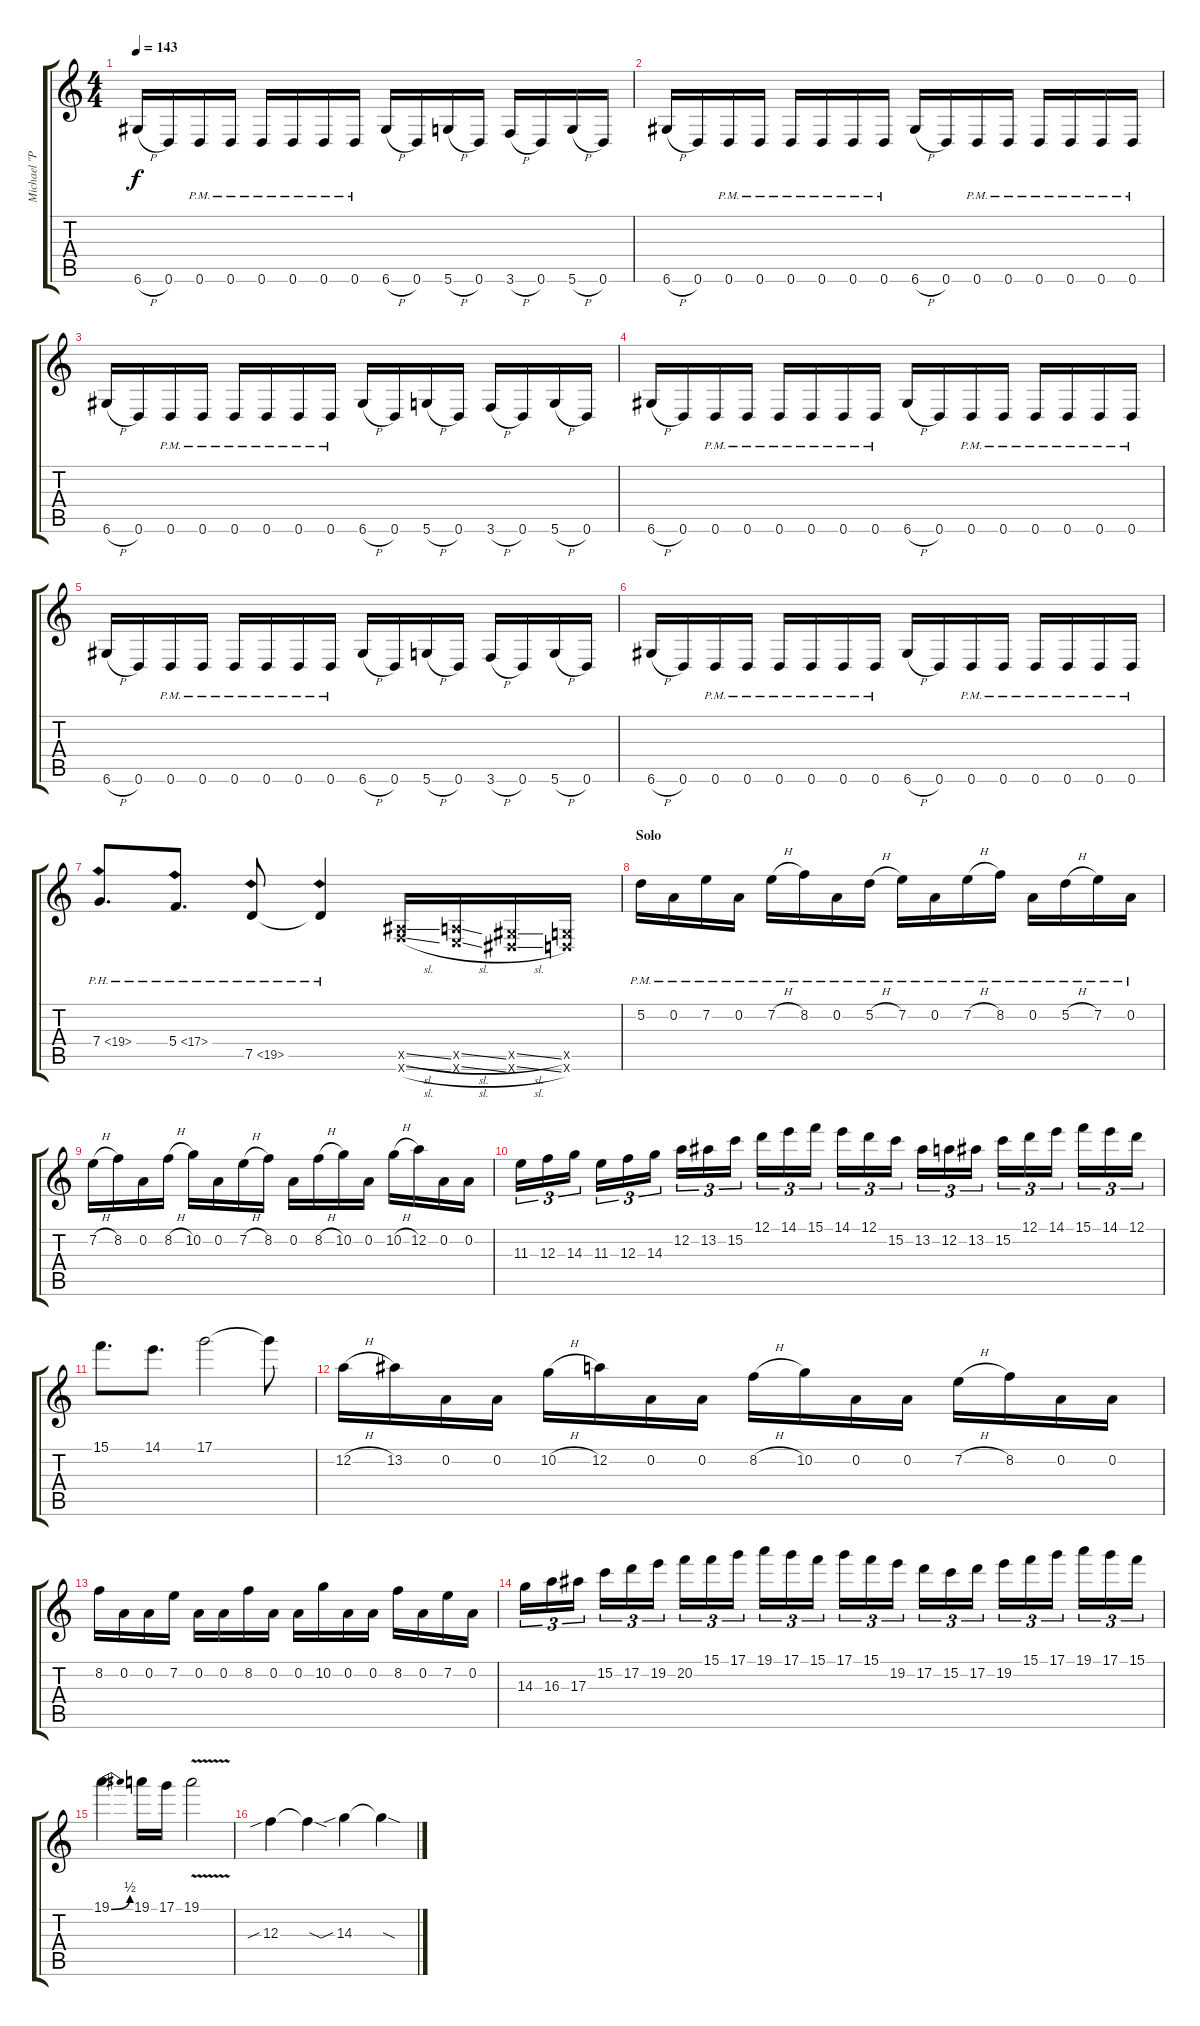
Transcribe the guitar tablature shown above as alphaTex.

\track ("Michael \"Padge\" Paget (Left)" "Michael \"P") {instrument distortionguitar}
\staff {score tabs}
\tuning (D4 A3 F3 C3 G2 D2) {hide}
\ts (4 4)
\tempo 143
\clef g2
\ks c
6.6{h}.16{dy f} 0.6.16 0.6{pm}.16 0.6{pm}.16 0.6{pm}.16 0.6{pm}.16 0.6{pm}.16 0.6{pm}.16 6.6{h}.16 0.6.16 5.6{h}.16 0.6.16 3.6{h}.16 0.6.16 5.6{h}.16 0.6.16 |
6.6{h}.16 0.6.16 0.6{pm}.16 0.6{pm}.16 0.6{pm}.16 0.6{pm}.16 0.6{pm}.16 0.6{pm}.16 6.6{h}.16 0.6.16 0.6{pm}.16 0.6{pm}.16 0.6{pm}.16 0.6{pm}.16 0.6{pm}.16 0.6{pm}.16 |
6.6{h}.16 0.6.16 0.6{pm}.16 0.6{pm}.16 0.6{pm}.16 0.6{pm}.16 0.6{pm}.16 0.6{pm}.16 6.6{h}.16 0.6.16 5.6{h}.16 0.6.16 3.6{h}.16 0.6.16 5.6{h}.16 0.6.16 |
6.6{h}.16 0.6.16 0.6{pm}.16 0.6{pm}.16 0.6{pm}.16 0.6{pm}.16 0.6{pm}.16 0.6{pm}.16 6.6{h}.16 0.6.16 0.6{pm}.16 0.6{pm}.16 0.6{pm}.16 0.6{pm}.16 0.6{pm}.16 0.6{pm}.16 |
6.6{h}.16 0.6.16 0.6{pm}.16 0.6{pm}.16 0.6{pm}.16 0.6{pm}.16 0.6{pm}.16 0.6{pm}.16 6.6{h}.16 0.6.16 5.6{h}.16 0.6.16 3.6{h}.16 0.6.16 5.6{h}.16 0.6.16 |
6.6{h}.16 0.6.16 0.6{pm}.16 0.6{pm}.16 0.6{pm}.16 0.6{pm}.16 0.6{pm}.16 0.6{pm}.16 6.6{h}.16 0.6.16 0.6{pm}.16 0.6{pm}.16 0.6{pm}.16 0.6{pm}.16 0.6{pm}.16 0.6{pm}.16 |
7.4{ph 12}.8{d} 5.4{ph 12}.8{d} 7.5{ph 12}.8 7.5{ph 12 t}.4 (3.5{sl x} 3.6{sl x}).16 (2.5{sl x} 2.6{sl x}).16 (1.5{sl x} 1.6{sl x}).16 (0.5{x} 0.6{x}).16 |
\section ("" "Solo")
5.2{pm}.16 0.2{pm}.16 7.2{pm}.16 0.2{pm}.16 7.2{h pm}.16 8.2{pm}.16 0.2{pm}.16 5.2{h pm}.16 7.2{pm}.16 0.2{pm}.16 7.2{h pm}.16 8.2{pm}.16 0.2{pm}.16 5.2{h pm}.16 7.2{pm}.16 0.2{pm}.16 |
7.2{h}.16 8.2.16 0.2.16 8.2{h}.16 10.2.16 0.2.16 7.2{h}.16 8.2.16 0.2.16 8.2{h}.16 10.2.16 0.2.16 10.2{h}.16 12.2.16 0.2.16 0.2.16 |
11.3.16{tu (3 2)} 12.3.16{tu (3 2)} 14.3.16{tu (3 2)} 11.3.16{tu (3 2)} 12.3.16{tu (3 2)} 14.3.16{tu (3 2)} 12.2.16{tu (3 2)} 13.2.16{tu (3 2)} 15.2.16{tu (3 2)} 12.1.16{tu (3 2)} 14.1.16{tu (3 2)} 15.1.16{tu (3 2)} 14.1.16{tu (3 2)} 12.1.16{tu (3 2)} 15.2.16{tu (3 2)} 13.2.16{tu (3 2)} 12.2.16{tu (3 2)} 13.2.16{tu (3 2)} 15.2.16{tu (3 2)} 12.1.16{tu (3 2)} 14.1.16{tu (3 2)} 15.1.16{tu (3 2)} 14.1.16{tu (3 2)} 12.1.16{tu (3 2)} |
15.1.8{d} 14.1.8{d} 17.1.2 17.1{t}.8 |
12.2{h}.16 13.2.16 0.2.16 0.2.16 10.2{h}.16 12.2.16 0.2.16 0.2.16 8.2{h}.16 10.2.16 0.2.16 0.2.16 7.2{h}.16 8.2.16 0.2.16 0.2.16 |
8.2.16 0.2.16 0.2.16 7.2.16 0.2.16 0.2.16 8.2.16 0.2.16 0.2.16 10.2.16 0.2.16 0.2.16 8.2.16 0.2.16 7.2.16 0.2.16 |
14.3.16{tu (3 2)} 16.3.16{tu (3 2)} 17.3.16{tu (3 2)} 15.2.16{tu (3 2)} 17.2.16{tu (3 2)} 19.2.16{tu (3 2)} 20.2.16{tu (3 2)} 15.1.16{tu (3 2)} 17.1.16{tu (3 2)} 19.1.16{tu (3 2)} 17.1.16{tu (3 2)} 15.1.16{tu (3 2)} 17.1.16{tu (3 2)} 15.1.16{tu (3 2)} 19.2.16{tu (3 2)} 17.2.16{tu (3 2)} 15.2.16{tu (3 2)} 17.2.16{tu (3 2)} 19.2.16{tu (3 2)} 15.1.16{tu (3 2)} 17.1.16{tu (3 2)} 19.1.16{tu (3 2)} 17.1.16{tu (3 2)} 15.1.16{tu (3 2)} |
19.1{be (bend 0 0 60 2)}.4{d} 19.1.16 17.1.16 19.1{v}.2 |
12.3{sib}.4 12.3{sod t}.4 14.3{sib}.4 14.3{sod t}.4
